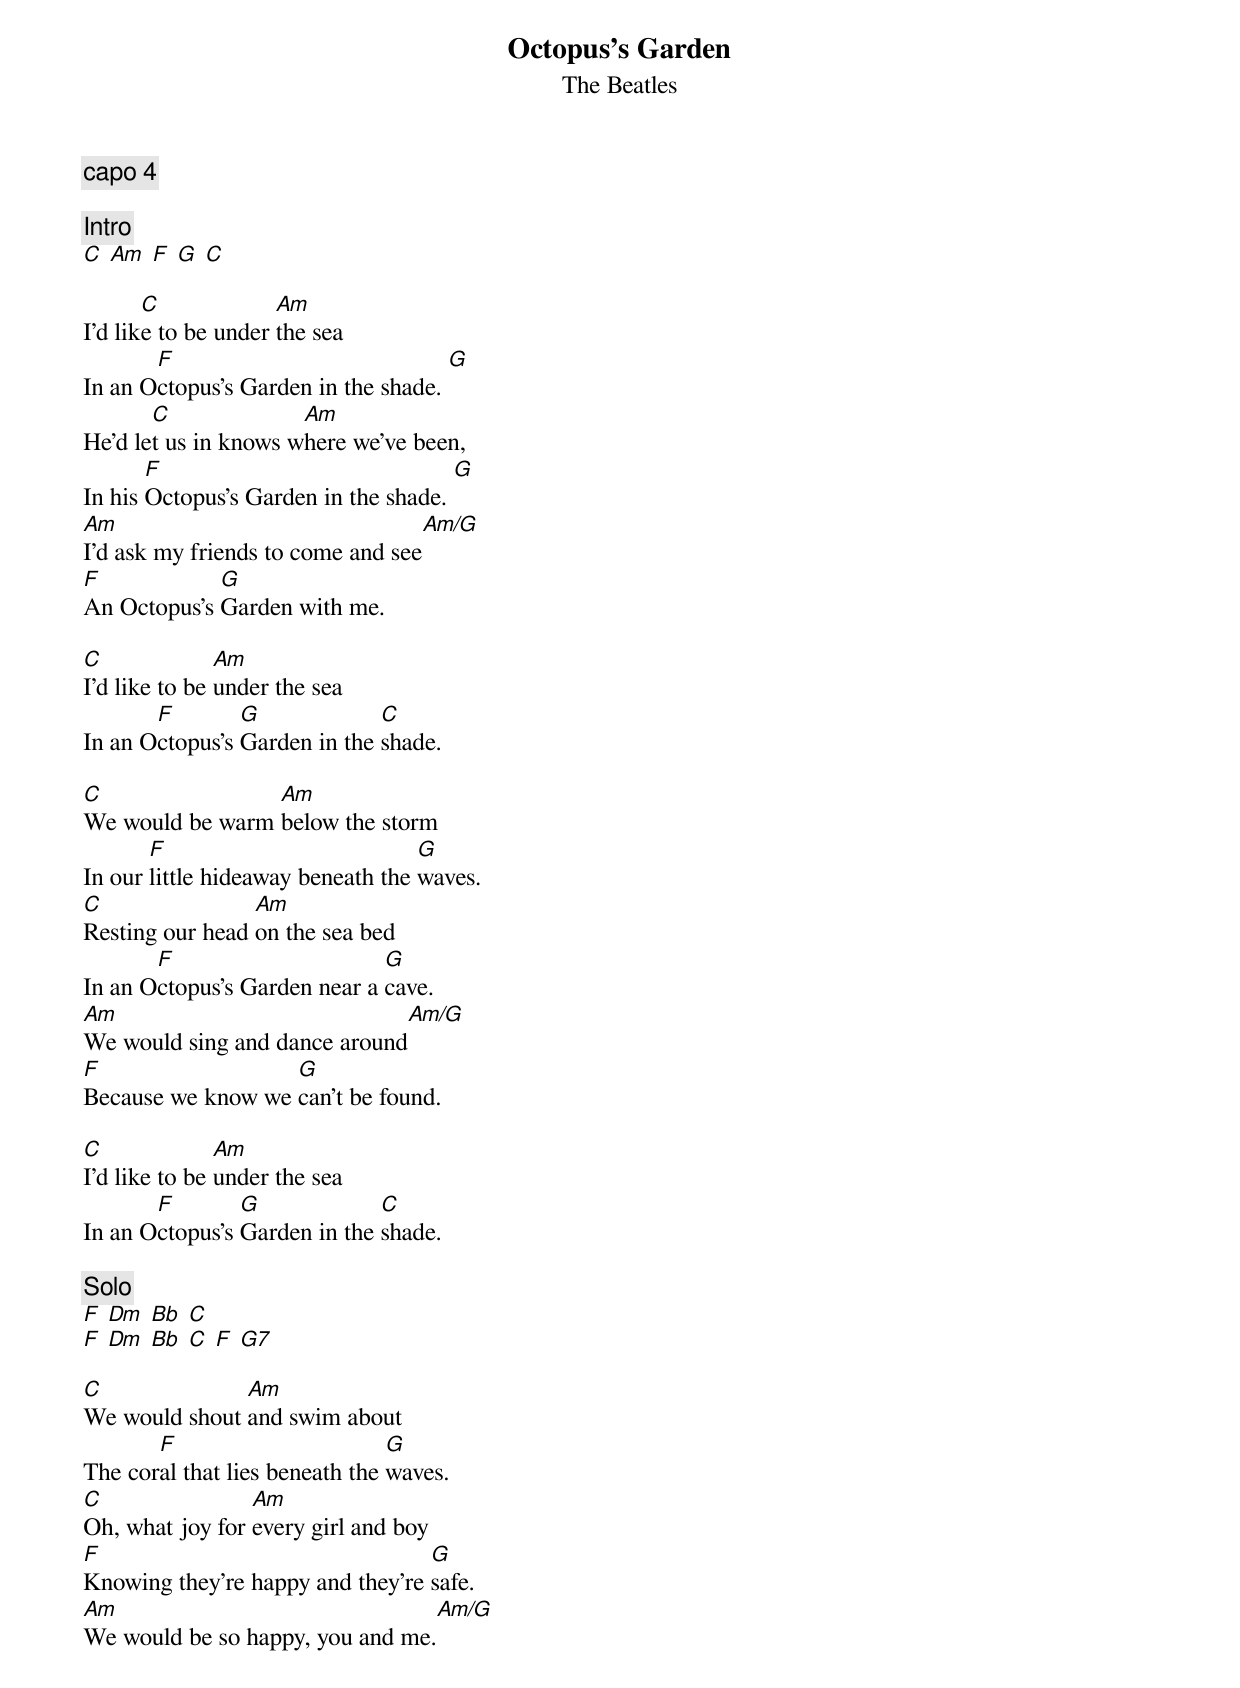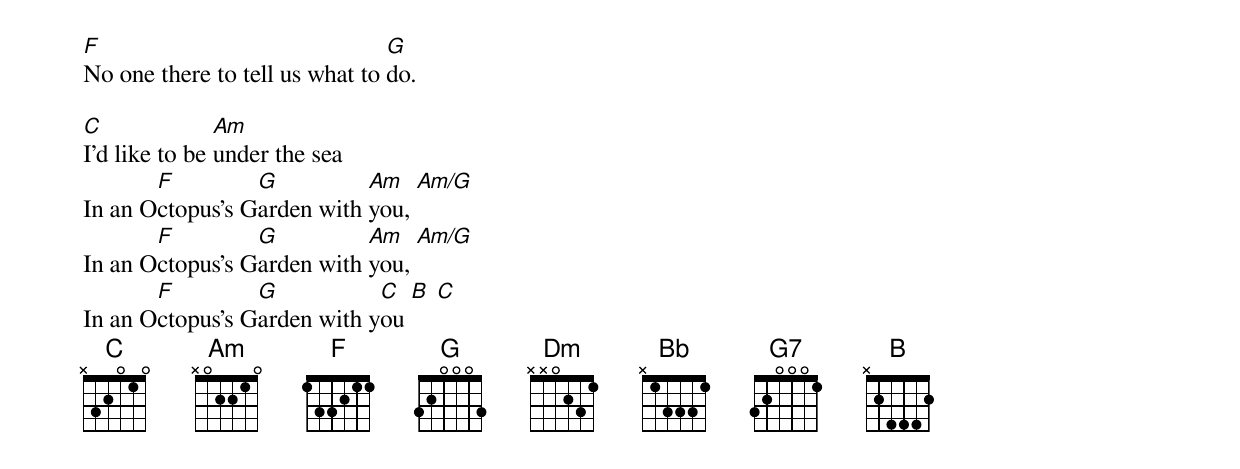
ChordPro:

{title: Octopus's Garden}
{subtitle: The Beatles}

{c:capo 4}

{c:Intro}
[C] [Am] [F] [G] [C]

I'd lik[C]e to be under [Am]the sea
In an O[F]ctopus's Garden in the shade. [G]
He'd le[C]t us in knows w[Am]here we've been,
In his [F]Octopus's Garden in the shade. [G]
[Am]I'd ask my friends to come and see[Am/G]
[F]An Octopus's [G]Garden with me.

[C]I'd like to be [Am]under the sea
In an O[F]ctopus's [G]Garden in the [C]shade.

[C]We would be warm [Am]below the storm
In our [F]little hideaway beneath the [G]waves.
[C]Resting our head [Am]on the sea bed
In an O[F]ctopus's Garden near a [G]cave.
[Am]We would sing and dance around[Am/G]
[F]Because we know we [G]can't be found.

[C]I'd like to be [Am]under the sea
In an O[F]ctopus's [G]Garden in the [C]shade.

{c:Solo}
[F] [Dm] [Bb] [C]
[F] [Dm] [Bb] [C] [F] [G7]

[C]We would shout [Am]and swim about
The cor[F]al that lies beneath the [G]waves.
[C]Oh, what joy for [Am]every girl and boy
[F]Knowing they're happy and they're [G]safe.
[Am]We would be so happy, you and me.[Am/G]
[F]No one there to tell us what to [G]do.

[C]I'd like to be [Am]under the sea
In an O[F]ctopus's G[G]arden with [Am]you, [Am/G]
In an O[F]ctopus's G[G]arden with [Am]you, [Am/G]
In an O[F]ctopus's G[G]arden with y[C]ou [B] [C]
